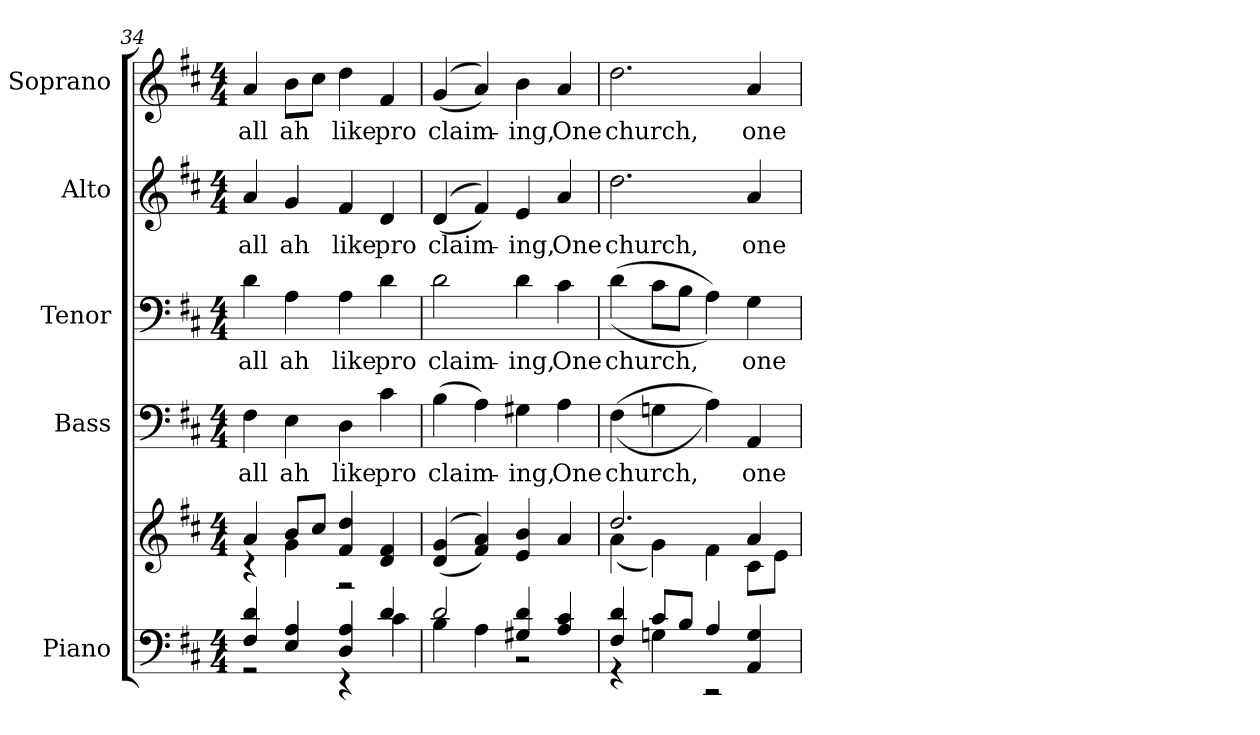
**kern	**kern	**kern	**text	**kern	**text	**kern	**text	**kern	**text
*part5	*part5	*part4	*part4	*part3	*part3	*part2	*part2	*part1	*part1
*staff6	*staff5	*staff4	*staff4	*staff3	*staff3	*staff2	*staff2	*staff1	*staff1
*I"Piano	*	*I"Bass	*	*I"Tenor	*	*I"Alto	*	*I"Soprano	*
*I'Pno.	*	*I'B.	*	*I'T.	*	*I'A.	*	*I'S.	*
!!LO:PB:g=z
*clefF4	*clefG2	*clefF4	*	*clefF4	*	*clefG2	*	*clefG2	*
*k[f#c#]	*k[f#c#]	*k[f#c#]	*	*k[f#c#]	*	*k[f#c#]	*	*k[f#c#]	*
*D:	*D:	*D:	*	*D:	*	*D:	*	*D:	*
*M4/4	*M4/4	*M4/4	*	*M4/4	*	*M4/4	*	*M4/4	*
=34	=34	=34	=34	=34	=34	=34	=34	=34	=34
*^	*^	*	*	*	*	*	*	*	*
!	!	!	!	!	!LO:LY:b:color=#000000	!	!	!	!	!	!
!	!	!	!	!	!	!	!LO:LY:b:color=#000000	!	!	!	!
!	!	!	!	!	!	!	!	!	!LO:LY:b:color=#000000	!	!
!	!	!	!	!	!	!	!	!	!	!	!LO:LY:b:color=#000000
4F#i/ 4di	2r	4ai/	4r	4F#i\	all	4di\	all	4ai/	all	4ai/	all
!	!	!	!	!	!LO:LY:b:color=#000000	!	!	!	!	!	!
!	!	!	!	!	!	!	!LO:LY:b:color=#000000	!	!	!	!
!	!	!	!	!	!	!	!	!	!LO:LY:b:color=#000000	!	!
!	!	!	!	!	!	!	!	!	!	!	!LO:LY:b:color=#000000
4Ei/ 4Ai	.	8bi/L	4gi\	4Ei\	ah	4Ai\	ah	4gi/	ah	8bi\L	ah
.	.	8cc#i/J	.	.	.	.	.	.	.	8cc#i\J	.
!	!	!	!	!	!LO:LY:b:color=#000000	!	!	!	!	!	!
!	!	!	!	!	!	!	!LO:LY:b:color=#000000	!	!	!	!
!	!	!	!	!	!	!	!	!	!LO:LY:b:color=#000000	!	!
!	!	!	!	!	!	!	!	!	!	!	!LO:LY:b:color=#000000
4Di/ 4Ai	4r	4f#i/ 4ddi	2r	4Di\	like	4Ai\	like	4f#i/	like	4ddi\	like
!	!	!	!	!	!LO:LY:b:color=#000000	!	!	!	!	!	!
!	!	!	!	!	!	!	!LO:LY:b:color=#000000	!	!	!	!
!	!	!	!	!	!	!	!	!	!LO:LY:b:color=#000000	!	!
!	!	!	!	!	!	!	!	!	!	!	!LO:LY:b:color=#000000
4di/	4c#i\	4di/ 4f#i	.	4c#i\	pro	4di\	pro	4di/	pro	4f#i/	pro
*	*	*v	*v	*	*	*	*	*	*	*	*
=35	=35	=35	=35	=35	=35	=35	=35	=35	=35	=35
!	!	!	!	!LO:LY:b:color=#000000	!	!	!	!	!	!
!	!	!	!	!	!	!LO:LY:b:color=#000000	!	!	!	!
!	!	!	!	!	!	!	!	!LO:LY:b:color=#000000	!	!
!	!	!	!	!	!	!	!	!	!	!LO:LY:b:color=#000000
2di/	4Bi\	((4di/ 4gi	(4Bi\	claim-	2di\	claim-	((4di/	claim-	((4gi/	claim-
.	4Ai\	4f#i/ 4ai))	4Ai\)	.	.	.	4f#i/))	.	4ai/))	.
!	!	!	!	!LO:LY:b:color=#000000	!	!	!	!	!	!
!	!	!	!	!	!	!LO:LY:b:color=#000000	!	!	!	!
!	!	!	!	!	!	!	!	!LO:LY:b:color=#000000	!	!
!	!	!	!	!	!	!	!	!	!	!LO:LY:b:color=#000000
4G#Xi/ 4di	2r	4ei/ 4bi	4G#Xi\	-ing,	4di\	-ing,	4ei/	-ing,	4bi\	-ing,
!	!	!	!	!LO:LY:b:color=#000000	!	!	!	!	!	!
!	!	!	!	!	!	!LO:LY:b:color=#000000	!	!	!	!
!	!	!	!	!	!	!	!	!LO:LY:b:color=#000000	!	!
!	!	!	!	!	!	!	!	!	!	!LO:LY:b:color=#000000
4Ai/ 4c#i	.	4ai/	4Ai\	One	4c#i\	One	4ai/	One	4ai/	One
!!LO:PB:g=z
=36	=36	=36	=36	=36	=36	=36	=36	=36	=36	=36
*	*	*^	*	*	*	*	*	*	*	*
!	!	!	!	!	!LO:LY:b:color=#000000	!	!	!	!	!	!
!	!	!	!	!	!	!	!LO:LY:b:color=#000000	!	!	!	!
!	!	!	!	!	!	!	!	!	!LO:LY:b:color=#000000	!	!
!	!	!	!	!	!	!	!	!	!	!	!LO:LY:b:color=#000000
4F#i/ 4di	4r	2.ddi/	(4ai\	((4F#i\	church,	((4di\	church,	2.ddi\	church,	2.ddi\	church,
8c#i/L	4Gni\	.	4gi\)	4Gni\	.	8c#i\L	.	.	.	.	.
8Bi/J	.	.	.	.	.	8Bi\J	.	.	.	.	.
4Ai/	2r	.	4f#i\	4Ai\))	.	4Ai\))	.	.	.	.	.
!	!	!	!	!	!LO:LY:b:color=#000000	!	!	!	!	!	!
!	!	!	!	!	!	!	!LO:LY:b:color=#000000	!	!	!	!
!	!	!	!	!	!	!	!	!	!LO:LY:b:color=#000000	!	!
!	!	!	!	!	!	!	!	!	!	!	!LO:LY:b:color=#000000
4AAi/ 4Gi	.	4ai/	8c#i\L	4AAi/	one	4Gi\	one	4ai/	one	4ai/	one
.	.	.	8ei\J	.	.	.	.	.	.	.	.
*v	*v	*	*	*	*	*	*	*	*	*	*
*	*v	*v	*	*	*	*	*	*	*	*
=	=	=	=	=	=	=	=	=	=
*-	*-	*-	*-	*-	*-	*-	*-	*-	*-
